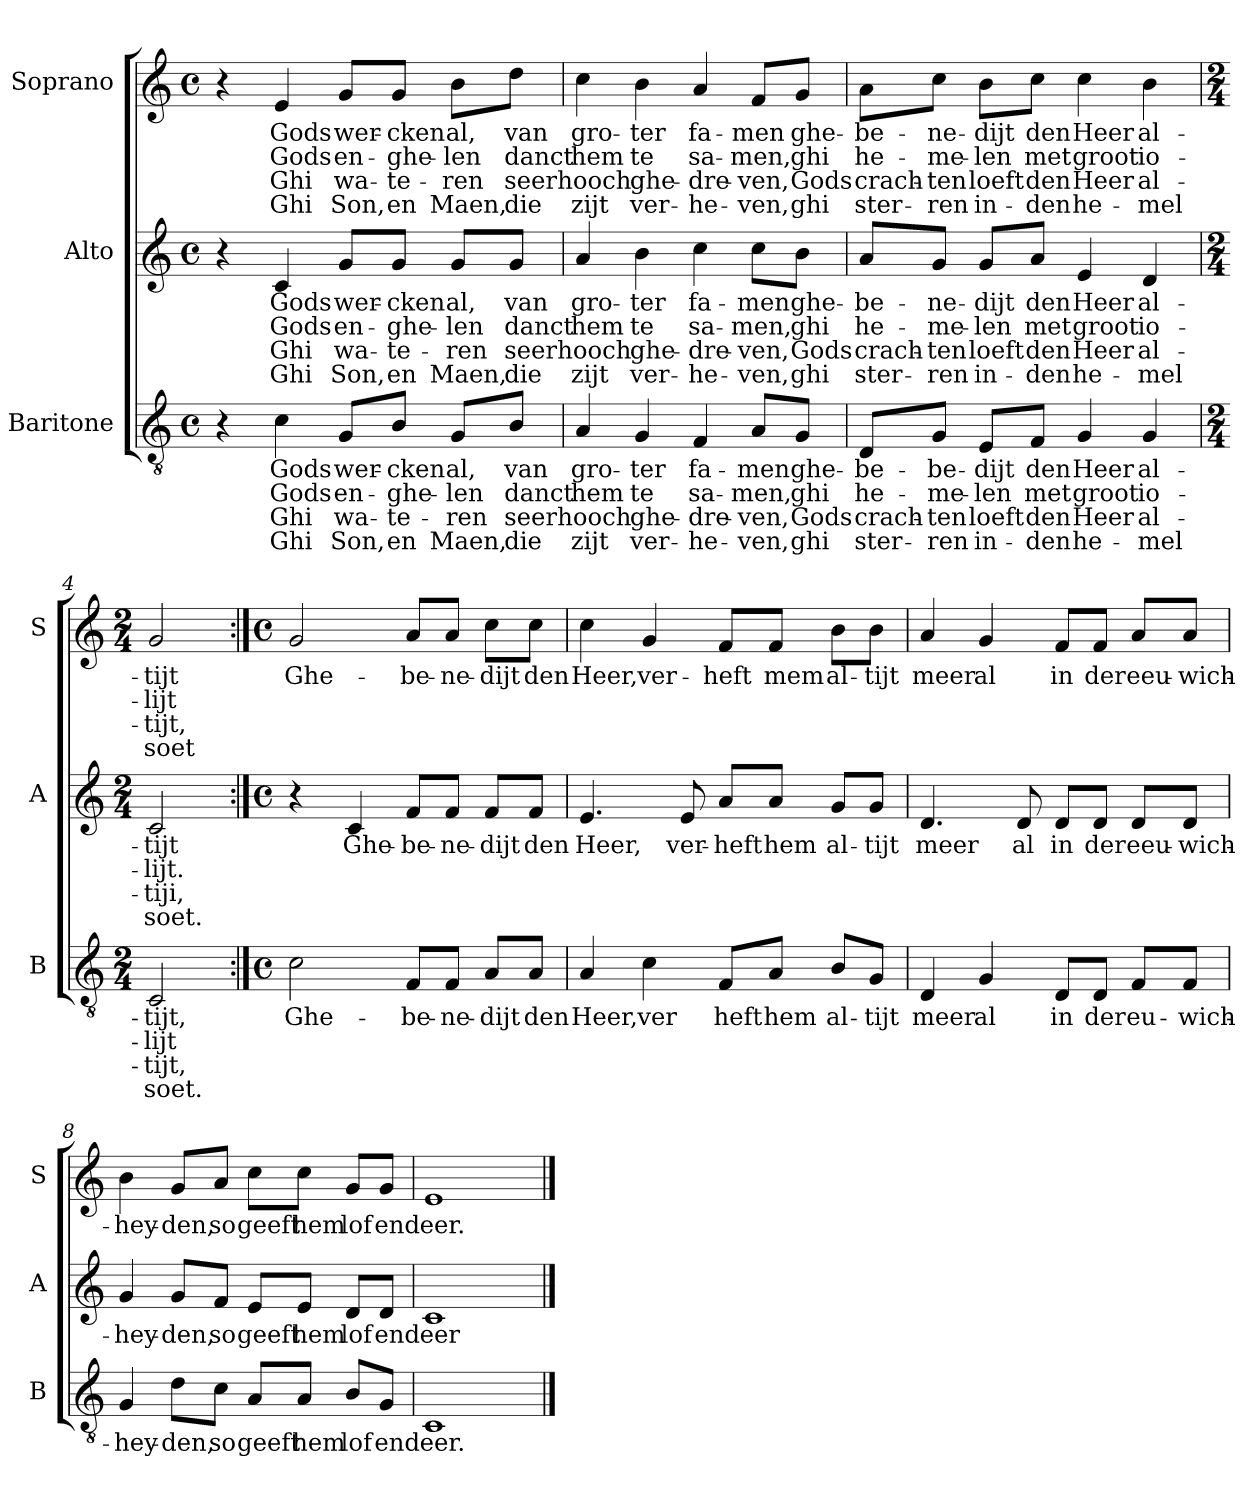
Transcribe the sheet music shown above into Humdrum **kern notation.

**kern	**text	**text	**text	**text	**kern	**text	**text	**text	**text	**kern	**text	**text	**text	**text
*part3	*part3	*part3	*part3	*part3	*part2	*part2	*part2	*part2	*part2	*part1	*part1	*part1	*part1	*part1
*staff3	*staff3	*staff3	*staff3	*staff3	*staff2	*staff2	*staff2	*staff2	*staff2	*staff1	*staff1	*staff1	*staff1	*staff1
*I"Baritone	*	*	*	*	*I"Alto	*	*	*	*	*I"Soprano	*	*	*	*
*I'B	*	*	*	*	*I'A	*	*	*	*	*I'S	*	*	*	*
*clefGv2	*	*	*	*	*clefG2	*	*	*	*	*clefG2	*	*	*	*
*k[]	*	*	*	*	*k[]	*	*	*	*	*k[]	*	*	*	*
*C:	*	*	*	*	*C:	*	*	*	*	*C:	*	*	*	*
*M4/4	*	*	*	*	*M4/4	*	*	*	*	*M4/4	*	*	*	*
*met(c)	*	*	*	*	*met(c)	*	*	*	*	*met(c)	*	*	*	*
=1	=1	=1	=1	=1	=1	=1	=1	=1	=1	=1	=1	=1	=1	=1
!	!LO:LY:b	!	!LO:LY:b	!	!	!LO:LY:b	!	!LO:LY:b	!	!	!LO:LY:b	!	!LO:LY:b	!
4r	1)	.	2)	.	4r	1)	.	2)	.	4r	1)	.	2)	.
!	!LO:LY:b	!LO:LY:b	!LO:LY:b	!LO:LY:b	!	!LO:LY:b	!LO:LY:b	!LO:LY:b	!LO:LY:b	!	!LO:LY:b	!LO:LY:b	!LO:LY:b	!LO:LY:b
4c\	Gods	Gods	Ghi	Ghi	4c/	Gods	Gods	Ghi	Ghi	4e/	Gods	Gods	Ghi	Ghi
!	!LO:LY:b	!LO:LY:b	!LO:LY:b	!LO:LY:b	!	!LO:LY:b	!LO:LY:b	!LO:LY:b	!LO:LY:b	!	!LO:LY:b	!LO:LY:b	!LO:LY:b	!LO:LY:b
8G/L	wer-	en-	wa-	Son,	8g/L	wer-	en-	wa-	Son,	8g/L	wer-	en-	wa-	Son,
!	!LO:LY:b	!LO:LY:b	!LO:LY:b	!LO:LY:b	!	!LO:LY:b	!LO:LY:b	!LO:LY:b	!LO:LY:b	!	!LO:LY:b	!LO:LY:b	!LO:LY:b	!LO:LY:b
8B/J	-cken	-ghe-	-te-	en	8g/J	-cken	-ghe-	-te-	en	8g/J	-cken	-ghe-	-te-	en
!	!LO:LY:b	!LO:LY:b	!LO:LY:b	!LO:LY:b	!	!LO:LY:b	!LO:LY:b	!LO:LY:b	!LO:LY:b	!	!LO:LY:b	!LO:LY:b	!LO:LY:b	!LO:LY:b
8G/L	al,	-len	-ren	Maen,	8g/L	al,	-len	-ren	Maen,	8b\L	al,	-len	-ren	Maen,
!	!LO:LY:b	!LO:LY:b	!LO:LY:b	!LO:LY:b	!	!LO:LY:b	!LO:LY:b	!LO:LY:b	!LO:LY:b	!	!LO:LY:b	!LO:LY:b	!LO:LY:b	!LO:LY:b
8B/J	van	danct	seer	die	8g/J	van	danct	seer	die	8dd\J	van	danct	seer	die
=2	=2	=2	=2	=2	=2	=2	=2	=2	=2	=2	=2	=2	=2	=2
!	!LO:LY:b	!LO:LY:b	!LO:LY:b	!LO:LY:b	!	!LO:LY:b	!LO:LY:b	!LO:LY:b	!LO:LY:b	!	!LO:LY:b	!LO:LY:b	!LO:LY:b	!LO:LY:b
4A/	gro-	hem	hooch	zijt	4a/	gro-	hem	hooch	zijt	4cc\	gro-	hem	hooch	zijt
!	!LO:LY:b	!LO:LY:b	!LO:LY:b	!LO:LY:b	!	!LO:LY:b	!LO:LY:b	!LO:LY:b	!LO:LY:b	!	!LO:LY:b	!LO:LY:b	!LO:LY:b	!LO:LY:b
4G/	-ter	te	ghe-	ver-	4b\	-ter	te	ghe-	ver-	4b\	-ter	te	ghe-	ver-
!	!LO:LY:b	!LO:LY:b	!LO:LY:b	!LO:LY:b	!	!LO:LY:b	!LO:LY:b	!LO:LY:b	!LO:LY:b	!	!LO:LY:b	!LO:LY:b	!LO:LY:b	!LO:LY:b
4F/	fa-	sa-	-dre-	-he-	4cc\	fa-	sa-	-dre-	-he-	4a/	fa-	sa-	-dre-	-he-
!	!LO:LY:b	!LO:LY:b	!LO:LY:b	!LO:LY:b	!	!LO:LY:b	!LO:LY:b	!LO:LY:b	!LO:LY:b	!	!LO:LY:b	!LO:LY:b	!LO:LY:b	!LO:LY:b
8A/L	-men	-men,	-ven,	-ven,	8cc\L	-men	-men,	-ven,	-ven,	8f/L	-men	-men,	-ven,	-ven,
!	!LO:LY:b	!LO:LY:b	!LO:LY:b	!LO:LY:b	!	!LO:LY:b	!LO:LY:b	!LO:LY:b	!LO:LY:b	!	!LO:LY:b	!LO:LY:b	!LO:LY:b	!LO:LY:b
8G/J	ghe-	ghi	Gods	ghi	8b\J	ghe-	ghi	Gods	ghi	8g/J	ghe-	ghi	Gods	ghi
=3	=3	=3	=3	=3	=3	=3	=3	=3	=3	=3	=3	=3	=3	=3
!	!LO:LY:b	!LO:LY:b	!LO:LY:b	!LO:LY:b	!	!LO:LY:b	!LO:LY:b	!LO:LY:b	!LO:LY:b	!	!LO:LY:b	!LO:LY:b	!LO:LY:b	!LO:LY:b
8D/L	-be-	he-	crach-	ster-	8a/L	-be-	he-	crach-	ster-	8a\L	-be-	he-	crach-	ster-
!	!LO:LY:b	!LO:LY:b	!LO:LY:b	!LO:LY:b	!	!LO:LY:b	!LO:LY:b	!LO:LY:b	!LO:LY:b	!	!LO:LY:b	!LO:LY:b	!LO:LY:b	!LO:LY:b
8G/J	-be-	-me-	-ten	-ren	8g/J	-ne-	-me-	-ten	-ren	8cc\J	-ne-	-me-	-ten	-ren
!	!LO:LY:b	!LO:LY:b	!LO:LY:b	!LO:LY:b	!	!LO:LY:b	!LO:LY:b	!LO:LY:b	!LO:LY:b	!	!LO:LY:b	!LO:LY:b	!LO:LY:b	!LO:LY:b
8E/L	-dijt	-len	loeft	in-	8g/L	-dijt	-len	loeft	in-	8b\L	-dijt	-len	loeft	in-
!	!LO:LY:b	!LO:LY:b	!LO:LY:b	!LO:LY:b	!	!LO:LY:b	!LO:LY:b	!LO:LY:b	!LO:LY:b	!	!LO:LY:b	!LO:LY:b	!LO:LY:b	!LO:LY:b
8F/J	den	met	den	-den	8a/J	den	met	den	-den	8cc\J	den	met	den	-den
!	!LO:LY:b	!LO:LY:b	!LO:LY:b	!LO:LY:b	!	!LO:LY:b	!LO:LY:b	!LO:LY:b	!LO:LY:b	!	!LO:LY:b	!LO:LY:b	!LO:LY:b	!LO:LY:b
4G/	Heer	groot	Heer	he-	4e/	Heer	groot	Heer	he-	4cc\	Heer	groot	Heer	he-
!	!LO:LY:b	!LO:LY:b	!LO:LY:b	!LO:LY:b	!	!LO:LY:b	!LO:LY:b	!LO:LY:b	!LO:LY:b	!	!LO:LY:b	!LO:LY:b	!LO:LY:b	!LO:LY:b
4G/	al-	io-	al-	-mel	4d/	al-	io-	al-	-mel	4b\	al-	io-	al-	-mel
!!LO:LB:g=z
=4	=4	=4	=4	=4	=4	=4	=4	=4	=4	=4	=4	=4	=4	=4
*M2/4	*	*	*	*	*M2/4	*	*	*	*	*M2/4	*	*	*	*
!	!LO:LY:b	!LO:LY:b	!LO:LY:b	!LO:LY:b	!	!LO:LY:b	!LO:LY:b	!LO:LY:b	!LO:LY:b	!	!LO:LY:b	!LO:LY:b	!LO:LY:b	!LO:LY:b
2C/	-tijt,	-lijt	-tijt,	soet.	2c/	-tijt	-lijt.	-tiji,	soet.	2g/	-tijt	-lijt	-tijt,	soet
=5:|!	=5:|!	=5:|!	=5:|!	=5:|!	=5:|!	=5:|!	=5:|!	=5:|!	=5:|!	=5:|!	=5:|!	=5:|!	=5:|!	=5:|!
*M4/4	*	*	*	*	*M4/4	*	*	*	*	*M4/4	*	*	*	*
*met(c)	*	*	*	*	*met(c)	*	*	*	*	*met(c)	*	*	*	*
!	!LO:LY:b	!	!	!	!	!	!	!	!	!	!LO:LY:b	!	!	!
2c\	Ghe-	.	.	.	4r	.	.	.	.	2g/	Ghe-	.	.	.
!	!	!	!	!	!	!LO:LY:b	!	!	!	!	!	!	!	!
.	.	.	.	.	4c/	Ghe-	.	.	.	.	.	.	.	.
!	!LO:LY:b	!	!	!	!	!LO:LY:b	!	!	!	!	!LO:LY:b	!	!	!
8F/L	-be-	.	.	.	8f/L	-be-	.	.	.	8a/L	-be-	.	.	.
!	!LO:LY:b	!	!	!	!	!LO:LY:b	!	!	!	!	!LO:LY:b	!	!	!
8F/J	-ne-	.	.	.	8f/J	-ne-	.	.	.	8a/J	-ne-	.	.	.
!	!LO:LY:b	!	!	!	!	!LO:LY:b	!	!	!	!	!LO:LY:b	!	!	!
8A/L	-dijt	.	.	.	8f/L	-dijt	.	.	.	8cc\L	-dijt	.	.	.
!	!LO:LY:b	!	!	!	!	!LO:LY:b	!	!	!	!	!LO:LY:b	!	!	!
8A/J	den	.	.	.	8f/J	den	.	.	.	8cc\J	den	.	.	.
=6	=6	=6	=6	=6	=6	=6	=6	=6	=6	=6	=6	=6	=6	=6
!	!LO:LY:b	!	!	!	!	!LO:LY:b	!	!	!	!	!LO:LY:b	!	!	!
4A/	Heer,	.	.	.	4.e/	Heer,	.	.	.	4cc\	Heer,	.	.	.
!	!LO:LY:b	!	!	!	!	!	!	!	!	!	!LO:LY:b	!	!	!
4c\	ver	.	.	.	.	.	.	.	.	4g/	ver-	.	.	.
!	!	!	!	!	!	!LO:LY:b	!	!	!	!	!	!	!	!
.	.	.	.	.	8e/	ver-	.	.	.	.	.	.	.	.
!	!LO:LY:b	!	!	!	!	!LO:LY:b	!	!	!	!	!LO:LY:b	!	!	!
8F/L	heft	.	.	.	8a/L	-heft	.	.	.	8f/L	-heft	.	.	.
!	!LO:LY:b	!	!	!	!	!LO:LY:b	!	!	!	!	!LO:LY:b	!	!	!
8A/J	hem	.	.	.	8a/J	hem	.	.	.	8f/J	mem	.	.	.
!	!LO:LY:b	!	!	!	!	!LO:LY:b	!	!	!	!	!LO:LY:b	!	!	!
8B/L	al-	.	.	.	8g/L	al-	.	.	.	8b\L	al-	.	.	.
!	!LO:LY:b	!	!	!	!	!LO:LY:b	!	!	!	!	!LO:LY:b	!	!	!
8G/J	-tijt	.	.	.	8g/J	-tijt	.	.	.	8b\J	-tijt	.	.	.
!!LO:PB:g=z
=7	=7	=7	=7	=7	=7	=7	=7	=7	=7	=7	=7	=7	=7	=7
!	!LO:LY:b	!	!	!	!	!LO:LY:b	!	!	!	!	!LO:LY:b	!	!	!
4D/	meer	.	.	.	4.d/	meer	.	.	.	4a/	meer	.	.	.
!	!LO:LY:b	!	!	!	!	!	!	!	!	!	!LO:LY:b	!	!	!
4G/	al	.	.	.	.	.	.	.	.	4g/	al	.	.	.
!	!	!	!	!	!	!LO:LY:b	!	!	!	!	!	!	!	!
.	.	.	.	.	8d/	al	.	.	.	.	.	.	.	.
!	!LO:LY:b	!	!	!	!	!LO:LY:b	!	!	!	!	!LO:LY:b	!	!	!
8D/L	in	.	.	.	8d/L	in	.	.	.	8f/L	in	.	.	.
!	!LO:LY:b	!	!	!	!	!LO:LY:b	!	!	!	!	!LO:LY:b	!	!	!
8D/J	der	.	.	.	8d/J	der	.	.	.	8f/J	der	.	.	.
!	!LO:LY:b	!	!	!	!	!LO:LY:b	!	!	!	!	!LO:LY:b	!	!	!
8F/L	eu-	.	.	.	8d/L	eeu-	.	.	.	8a/L	eeu-	.	.	.
!	!LO:LY:b	!	!	!	!	!LO:LY:b	!	!	!	!	!LO:LY:b	!	!	!
8F/J	-wich-	.	.	.	8d/J	-wich-	.	.	.	8a/J	-wich-	.	.	.
=8	=8	=8	=8	=8	=8	=8	=8	=8	=8	=8	=8	=8	=8	=8
!	!LO:LY:b	!	!	!	!	!LO:LY:b	!	!	!	!	!LO:LY:b	!	!	!
4G/	-hey-	.	.	.	4g/	-hey-	.	.	.	4b\	-hey-	.	.	.
!	!LO:LY:b	!	!	!	!	!LO:LY:b	!	!	!	!	!LO:LY:b	!	!	!
8d\L	-den,	.	.	.	8g/L	-den,	.	.	.	8g/L	-den,	.	.	.
!	!LO:LY:b	!	!	!	!	!LO:LY:b	!	!	!	!	!LO:LY:b	!	!	!
8c\J	so	.	.	.	8f/J	so	.	.	.	8a/J	so	.	.	.
!	!LO:LY:b	!	!	!	!	!LO:LY:b	!	!	!	!	!LO:LY:b	!	!	!
8A/L	geeft	.	.	.	8e/L	geeft	.	.	.	8cc\L	geeft	.	.	.
!	!LO:LY:b	!	!	!	!	!LO:LY:b	!	!	!	!	!LO:LY:b	!	!	!
8A/J	hem	.	.	.	8e/J	hem	.	.	.	8cc\J	hem	.	.	.
!	!LO:LY:b	!	!	!	!	!LO:LY:b	!	!	!	!	!LO:LY:b	!	!	!
8B/L	lof	.	.	.	8d/L	lof	.	.	.	8g/L	lof	.	.	.
!	!LO:LY:b	!	!	!	!	!LO:LY:b	!	!	!	!	!LO:LY:b	!	!	!
8G/J	end	.	.	.	8d/J	end	.	.	.	8g/J	end	.	.	.
=9	=9	=9	=9	=9	=9	=9	=9	=9	=9	=9	=9	=9	=9	=9
!	!LO:LY:b	!	!	!	!	!LO:LY:b	!	!	!	!	!LO:LY:b	!	!	!
1C	eer.	.	.	.	1c	eer	.	.	.	1e	eer.	.	.	.
==	==	==	==	==	==	==	==	==	==	==	==	==	==	==
*-	*-	*-	*-	*-	*-	*-	*-	*-	*-	*-	*-	*-	*-	*-
